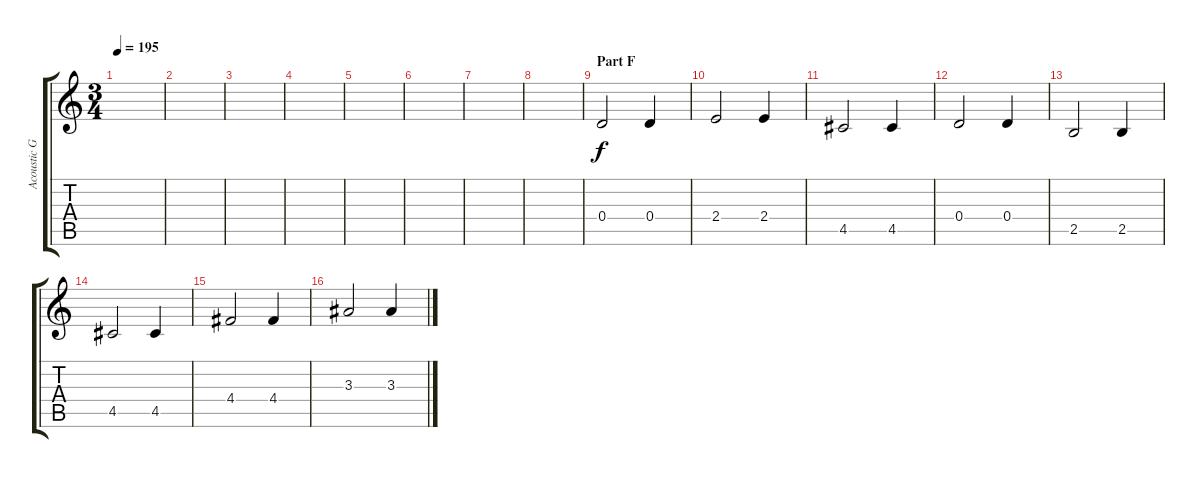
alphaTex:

\track ("Acoustic Guitar" "Acoustic G") {instrument acousticguitarnylon}
\staff {score tabs}
\tuning (E4 B3 G3 D3 A2 E2) {hide}
\ts (3 4)
\tempo 195
\clef g2
\ks c
|
|
|
|
|
|
|
|
\section ("" "Part F")
0.4.2 0.4.4 |
2.4.2 2.4.4 |
4.5.2 4.5.4 |
0.4.2 0.4.4 |
2.5.2 2.5.4 |
4.5.2 4.5.4 |
4.4.2 4.4.4 |
3.3.2 3.3.4
